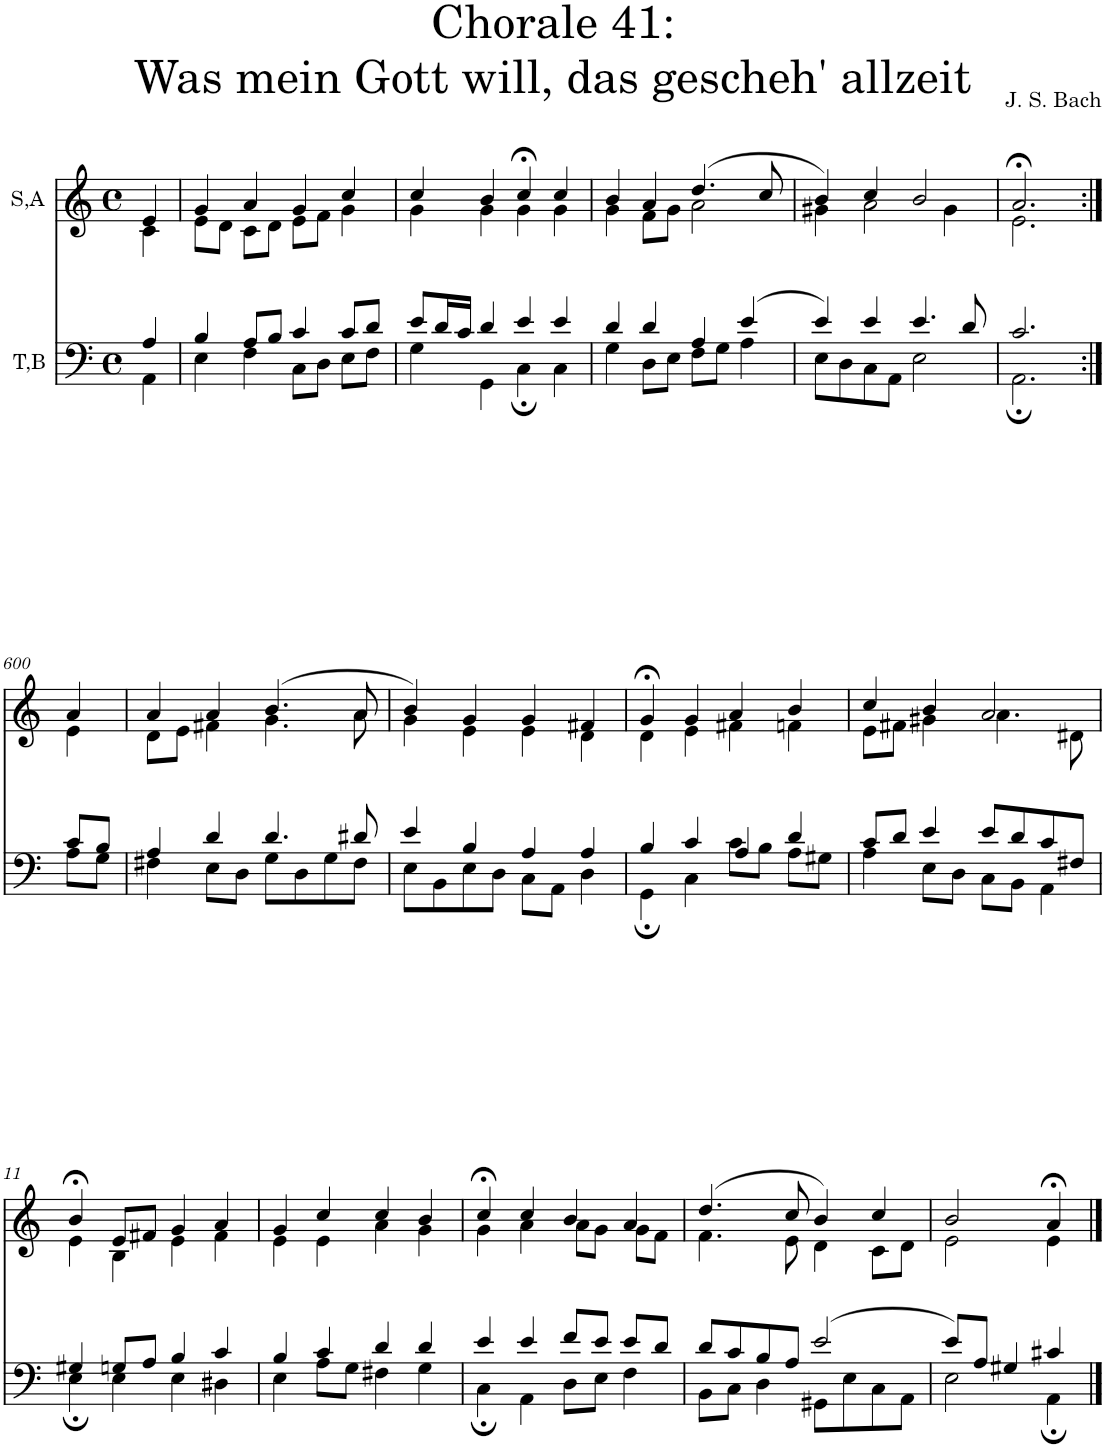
**kern	**kern
*part2	*part1
*staff2	*staff1
*I"T,B	*I"S,A
*clefF4	*clefG2
*k[]	*k[]
*M4/4	*M4/4
*met(c)	*met(c)
=	=
*^	*^
4A/	4AA\	4e/	4c\
=1	=1	=1	=1
4B/	4E\	4g/	8e\L
.	.	.	8d\J
8A/L	4F\	4a/	8c\L
8B/J	.	.	8d\J
4c/	8C\L	4g/	8e\L
.	8D\J	.	8f\J
8c/L	8E\L	4cc/	4g\
8d/J	8F\J	.	.
=2	=2	=2	=2
8e/L	4G\	4cc/	4g\
16d/L	.	.	.
16c/JJ	.	.	.
4d/	4GG\	4b/	4g\
4e/	4C;\	4cc;</	4g\
4e/	4C\	4cc/	4g\
=3	=3	=3	=3
4d/	4G\	4b/	4g\
4d/	8D\L	4a/	8f\L
.	8E\J	.	8g\J
4A/	8F\L	(>4.dd/	2a\
.	8G\J	.	.
(>4e/	4A\	.	.
.	.	8cc/	.
=4	=4	=4	=4
4e/)	8E\L	4b/)	4g#X\
.	8D\	.	.
4e/	8C\	4cc/	2a\
.	8AA\J	.	.
4.e/	2E\	2b/	.
.	.	.	4g#\
8d/	.	.	.
=599	=599	=599	=599
2.c/	2.AA;\	2.a;</	2.e\
!!LO:LB:g=z	!!
=600:|!	=600:|!	=600:|!	=600:|!
8c/L	8A\L	4a/	4e\
8B/J	8G\J	.	.
=7	=7	=7	=7
4A/	4F#X\	4a/	8d\L
.	.	.	8e\J
4d/	8E\L	4a/	4f#X\
.	8D\J	.	.
4.d/	8G\L	(>4.b/	4.g\
.	8D\	.	.
.	8G\	.	.
8d#X/	8F#\J	8a/	8a\
=8	=8	=8	=8
4e/	8E\L	4b/)	4g\
.	8BB\	.	.
4B/	8E\	4g/	4e\
.	8D\J	.	.
4A/	8C\L	4g/	4e\
.	8AA\J	.	.
4A/	4D\	4f#X/	4d\
=9	=9	=9	=9
4B/	4GG;\	4g;</	4d\
4c/	4C\	4g/	4e\
4A/	8c\L	4a/	4f#X\
.	8B\J	.	.
4d/	8A\L	4b/	4fn\
.	8G#X\J	.	.
=10	=10	=10	=10
8c/L	4A\	4cc/	8e\L
8d/J	.	.	8f#X\J
4e/	8E\L	4b/	4g#X\
.	8D\J	.	.
8e/L	8C\L	2a/	4.a\
8d/	8BB\J	.	.
8c/	4AA\	.	.
8F#X/J	.	.	8d#X\
!!LO:LB:g=z	!!
=11	=11	=11	=11
4G#X/	4E;\	4b;</	4e\
8Gn/L	4E\	8e/L	4B\
8A/J	.	8f#X/J	.
4B/	4E\	4g/	4e\
4c/	4D#X\	4a/	4f#\
=12	=12	=12	=12
4B/	4E\	4g/	4e\
4c/	8A\L	4cc/	4e\
.	8G\J	.	.
4d/	4F#X\	4cc/	4a\
4d/	4G\	4b/	4g\
=13	=13	=13	=13
4e/	4C;\	4cc;</	4g\
4e/	4AA\	4cc/	4a\
8f/L	8D\L	4b/	8a\L
8e/J	8E\J	.	8g\J
8e/L	4F\	4a/	8g\L
8d/J	.	.	8f\J
=14	=14	=14	=14
8d/L	8BB\L	(>4.dd/	4.f\
8c/	8C\J	.	.
8B/	4D\	.	.
8A/J	.	8cc/	8e\
(>2e/	8GG#X\L	4b/)	4d\
.	8E\	.	.
.	8C\	4cc/	8c\L
.	8AA\J	.	8d\J
=15	=15	=15	=15
8e/L)	2E\	2b/	2e\
8A/J	.	.	.
4G#X/	.	.	.
4c#X/	4AA;\	4a;</	4e\
*v	*v	*	*
*	*v	*v
==	==
*-	*-
